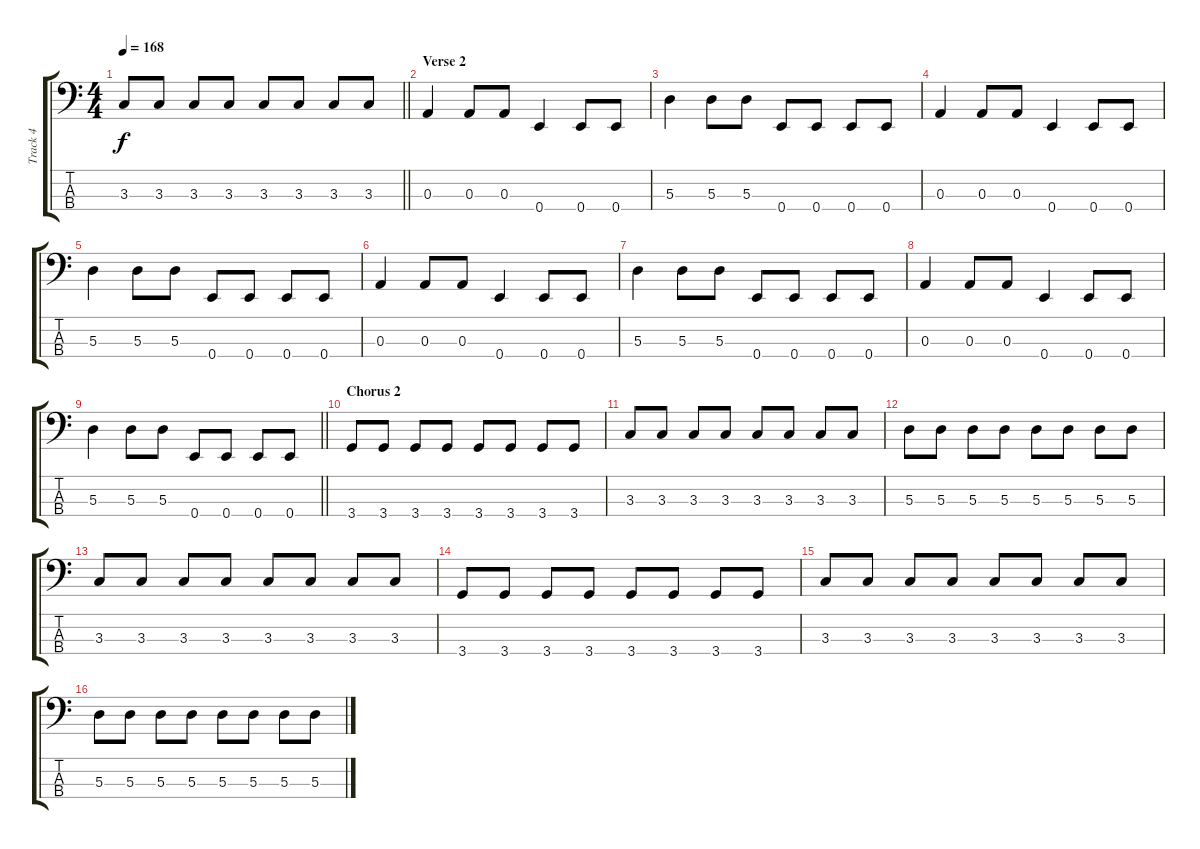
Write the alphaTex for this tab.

\track ("Track 4" "Track 4") {instrument electricbassfinger}
\staff {score tabs}
\tuning (G2 D2 A1 E1) {hide}
\ts (4 4)
\tempo 168
\clef f4
\barLineRight lightlight
\ks c
3.3.8{dy f} 3.3.8 3.3.8 3.3.8 3.3.8 3.3.8 3.3.8 3.3.8 |
\section ("" "Verse 2")
0.3.4 0.3.8 0.3.8 0.4.4 0.4.8 0.4.8 |
5.3.4 5.3.8 5.3.8 0.4.8 0.4.8 0.4.8 0.4.8 |
0.3.4 0.3.8 0.3.8 0.4.4 0.4.8 0.4.8 |
5.3.4 5.3.8 5.3.8 0.4.8 0.4.8 0.4.8 0.4.8 |
0.3.4 0.3.8 0.3.8 0.4.4 0.4.8 0.4.8 |
5.3.4 5.3.8 5.3.8 0.4.8 0.4.8 0.4.8 0.4.8 |
0.3.4 0.3.8 0.3.8 0.4.4 0.4.8 0.4.8 |
\barLineRight lightlight
5.3.4 5.3.8 5.3.8 0.4.8 0.4.8 0.4.8 0.4.8 |
\section ("" "Chorus 2")
3.4.8 3.4.8 3.4.8 3.4.8 3.4.8 3.4.8 3.4.8 3.4.8 |
3.3.8 3.3.8 3.3.8 3.3.8 3.3.8 3.3.8 3.3.8 3.3.8 |
5.3.8 5.3.8 5.3.8 5.3.8 5.3.8 5.3.8 5.3.8 5.3.8 |
3.3.8 3.3.8 3.3.8 3.3.8 3.3.8 3.3.8 3.3.8 3.3.8 |
3.4.8 3.4.8 3.4.8 3.4.8 3.4.8 3.4.8 3.4.8 3.4.8 |
3.3.8 3.3.8 3.3.8 3.3.8 3.3.8 3.3.8 3.3.8 3.3.8 |
5.3.8 5.3.8 5.3.8 5.3.8 5.3.8 5.3.8 5.3.8 5.3.8
